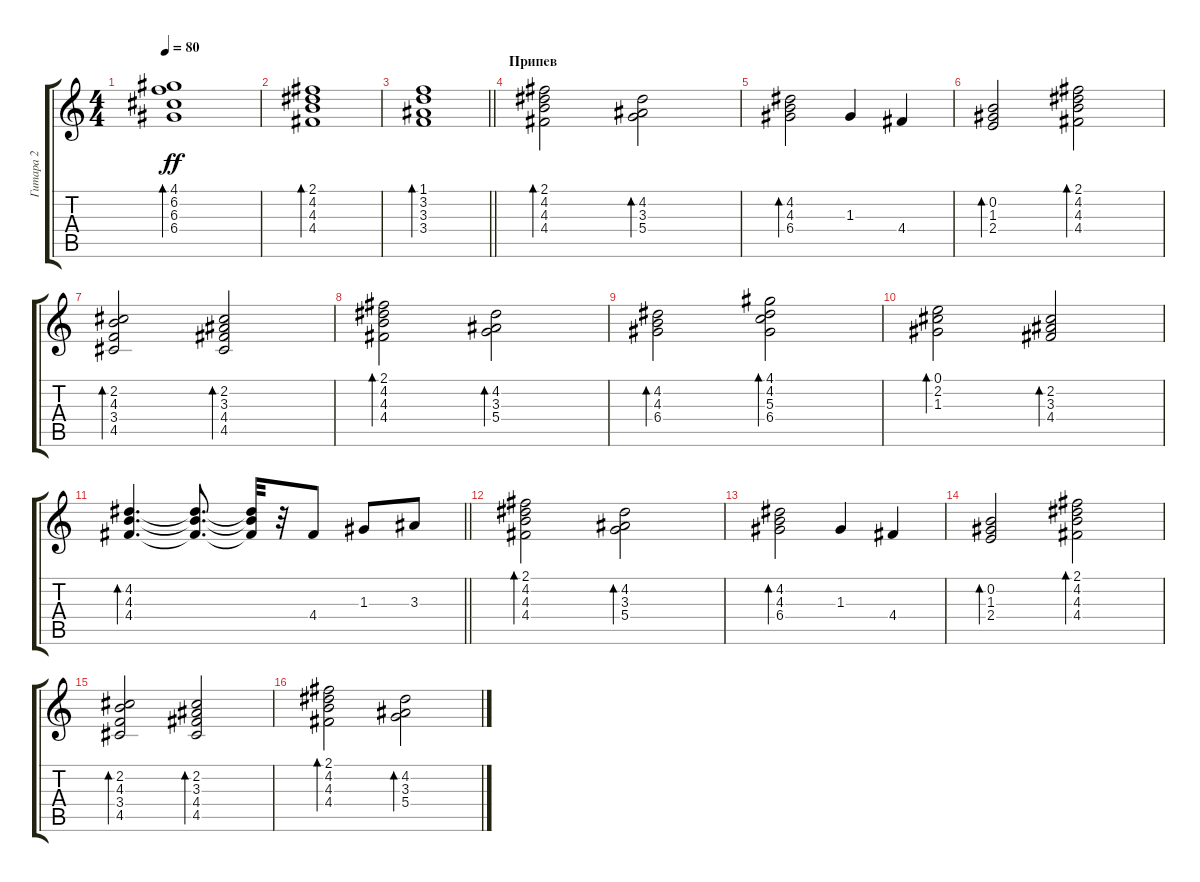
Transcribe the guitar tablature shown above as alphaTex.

\track ("Гитара 2" "Гитара 2") {instrument electricguitarjazz}
\staff {score tabs}
\tuning (E4 B3 G3 D3 A2 E2) {hide}
\ts (4 4)
\tempo 80
\clef g2
\ks c
(4.1 6.2 6.3 6.4).1{bd 120 dy ff} |
(2.1 4.2 4.3 4.4).1{bd 120} |
\barLineRight lightlight
(1.1 3.2 3.3 3.4).1{bd 120} |
\section ("" "Припев")
(2.1 4.2 4.3 4.4).2{bd 120 volume 10} (4.2 3.3 5.4).2{bd 120} |
(4.2 4.3 6.4).2{bd 120} 1.3.4 4.4.4 |
(0.2 1.3 2.4).2{bd 120} (2.1 4.2 4.3 4.4).2{bd 120} |
(2.2 4.3 3.4 4.5).2{bd 120} (2.2 3.3 4.4 4.5).2{bd 120} |
(2.1 4.2 4.3 4.4).2{bd 120} (4.2 3.3 5.4).2{bd 120} |
(4.2 4.3 6.4).2{bd 120} (4.1 4.2 5.3 6.4).2{bd 120} |
(0.1 2.2 1.3).2{bd 120} (2.2 3.3 4.4).2{bd 120} |
\barLineRight lightlight
(4.2 4.3 4.4).4{d bd 120} (4.2{t} 4.3{t} 4.4{t}).8{d} (4.2{t} 4.3{t} 4.4{t}).32 r.32 4.4.8{volume 13} 1.3.8 3.3.8 |
(2.1 4.2 4.3 4.4).2{bd 120 volume 10} (4.2 3.3 5.4).2{bd 120} |
(4.2 4.3 6.4).2{bd 120} 1.3.4 4.4.4 |
(0.2 1.3 2.4).2{bd 120} (2.1 4.2 4.3 4.4).2{bd 120} |
(2.2 4.3 3.4 4.5).2{bd 120} (2.2 3.3 4.4 4.5).2{bd 120} |
(2.1 4.2 4.3 4.4).2{bd 120} (4.2 3.3 5.4).2{bd 120}
